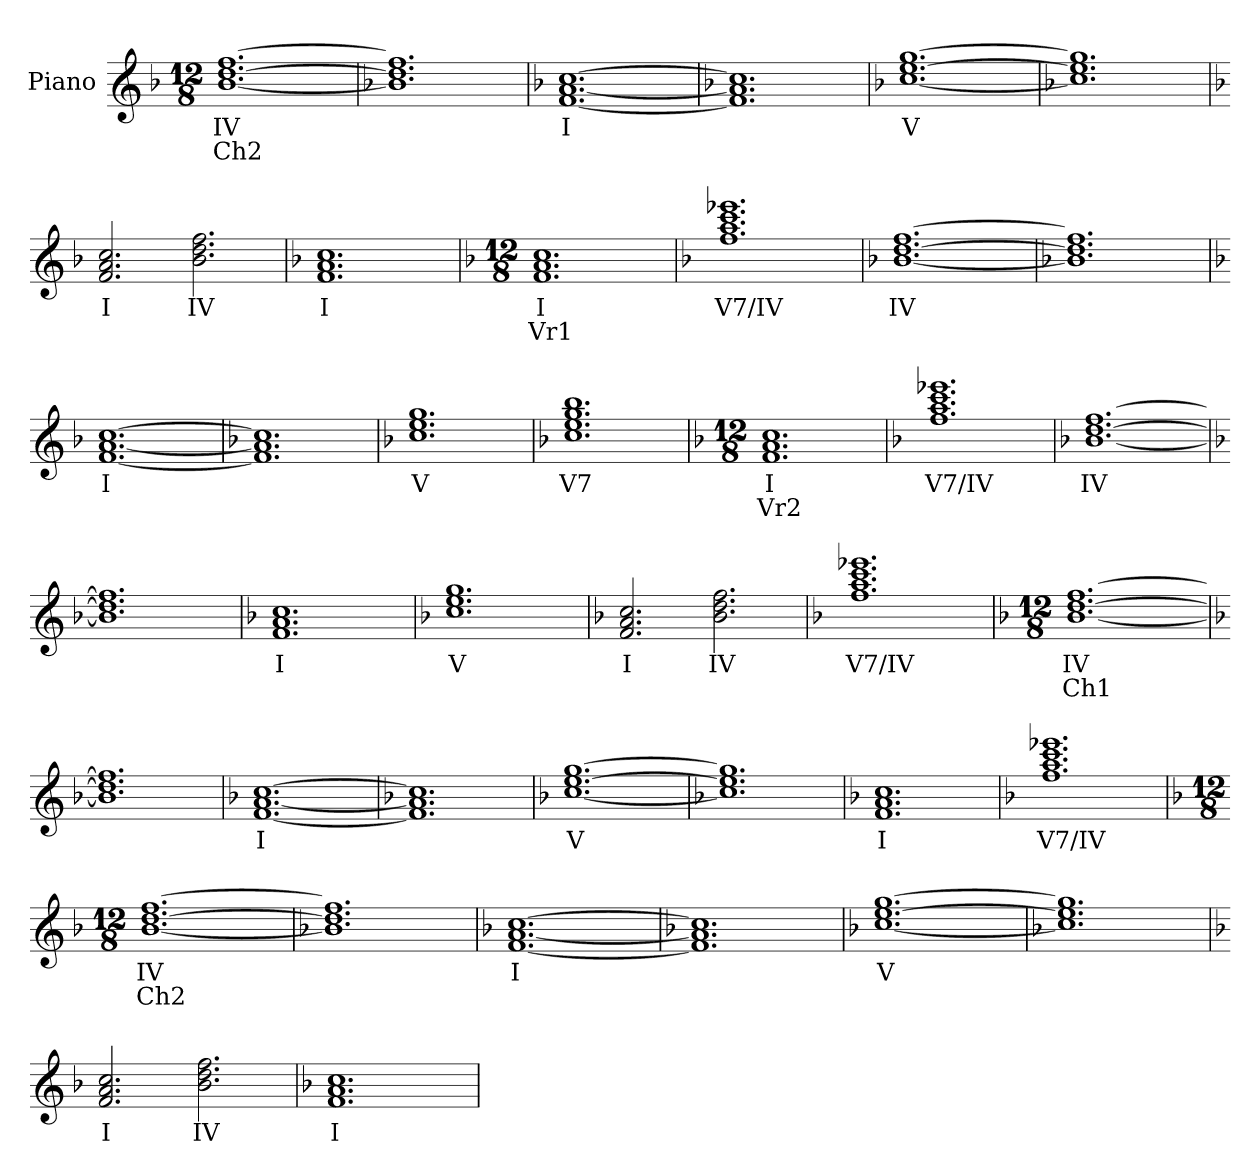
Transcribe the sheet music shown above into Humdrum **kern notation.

**kern	**text	**text
*part1	*part1	*part1
*staff1	*staff1	*staff1
*I"Piano	*	*
*I'Pno	*	*
*k[b-]	*	*
*F:	*	*
*M12/8	*	*
=	=	=
[1.b- [1.dd [1.ff	IV	Ch2
=	=	=
*k[b-]	*	*
*F:	*	*
1.b-] 1.dd] 1.ff]	.	.
=	=	=
*k[b-]	*	*
*F:	*	*
[1.f [1.a [1.cc	I	.
=	=	=
*k[b-]	*	*
*F:	*	*
1.f] 1.a] 1.cc]	.	.
=	=	=
*k[b-]	*	*
*F:	*	*
[1.cc [1.ee [1.gg	V	.
=	=	=
*k[b-]	*	*
*F:	*	*
1.cc] 1.ee] 1.gg]	.	.
=	=	=
*k[b-]	*	*
*F:	*	*
2.f 2.a 2.cc	I	.
2.b- 2.dd 2.ff	IV	.
=	=	=
*k[b-]	*	*
*F:	*	*
1.f 1.a 1.cc	I	.
=	=	=
*k[b-]	*	*
*F:	*	*
*M12/8	*	*
1.f 1.a 1.cc	I	Vr1
=	=	=
*k[b-]	*	*
*F:	*	*
1.ff 1.aa 1.ccc 1.eee-X	V7/IV	.
=	=	=
*k[b-]	*	*
*F:	*	*
[1.b- [1.dd [1.ff	IV	.
=	=	=
*k[b-]	*	*
*F:	*	*
1.b-] 1.dd] 1.ff]	.	.
=	=	=
*k[b-]	*	*
*F:	*	*
[1.f [1.a [1.cc	I	.
=	=	=
*k[b-]	*	*
*F:	*	*
1.f] 1.a] 1.cc]	.	.
=	=	=
*k[b-]	*	*
*F:	*	*
1.cc 1.ee 1.gg	V	.
=	=	=
*k[b-]	*	*
*F:	*	*
1.cc 1.ee 1.gg 1.bb-	V7	.
=	=	=
*k[b-]	*	*
*F:	*	*
*M12/8	*	*
1.f 1.a 1.cc	I	Vr2
=	=	=
*k[b-]	*	*
*F:	*	*
1.ff 1.aa 1.ccc 1.eee-X	V7/IV	.
=	=	=
*k[b-]	*	*
*F:	*	*
[1.b- [1.dd [1.ff	IV	.
=	=	=
*k[b-]	*	*
*F:	*	*
1.b-] 1.dd] 1.ff]	.	.
=	=	=
*k[b-]	*	*
*F:	*	*
1.f 1.a 1.cc	I	.
=	=	=
*k[b-]	*	*
*F:	*	*
1.cc 1.ee 1.gg	V	.
=	=	=
*k[b-]	*	*
*F:	*	*
2.f 2.a 2.cc	I	.
2.b- 2.dd 2.ff	IV	.
=	=	=
*k[b-]	*	*
*F:	*	*
1.ff 1.aa 1.ccc 1.eee-X	V7/IV	.
=	=	=
*k[b-]	*	*
*F:	*	*
*M12/8	*	*
[1.b- [1.dd [1.ff	IV	Ch1
=	=	=
*k[b-]	*	*
*F:	*	*
1.b-] 1.dd] 1.ff]	.	.
=	=	=
*k[b-]	*	*
*F:	*	*
[1.f [1.a [1.cc	I	.
=	=	=
*k[b-]	*	*
*F:	*	*
1.f] 1.a] 1.cc]	.	.
=	=	=
*k[b-]	*	*
*F:	*	*
[1.cc [1.ee [1.gg	V	.
=	=	=
*k[b-]	*	*
*F:	*	*
1.cc] 1.ee] 1.gg]	.	.
=	=	=
*k[b-]	*	*
*F:	*	*
1.f 1.a 1.cc	I	.
=	=	=
*k[b-]	*	*
*F:	*	*
1.ff 1.aa 1.ccc 1.eee-X	V7/IV	.
=	=	=
*k[b-]	*	*
*F:	*	*
*M12/8	*	*
[1.b- [1.dd [1.ff	IV	Ch2
=	=	=
*k[b-]	*	*
*F:	*	*
1.b-] 1.dd] 1.ff]	.	.
=	=	=
*k[b-]	*	*
*F:	*	*
[1.f [1.a [1.cc	I	.
=	=	=
*k[b-]	*	*
*F:	*	*
1.f] 1.a] 1.cc]	.	.
=	=	=
*k[b-]	*	*
*F:	*	*
[1.cc [1.ee [1.gg	V	.
=	=	=
*k[b-]	*	*
*F:	*	*
1.cc] 1.ee] 1.gg]	.	.
=	=	=
*k[b-]	*	*
*F:	*	*
2.f 2.a 2.cc	I	.
2.b- 2.dd 2.ff	IV	.
=	=	=
*k[b-]	*	*
*F:	*	*
1.f 1.a 1.cc	I	.
=	=	=
*-	*-	*-
